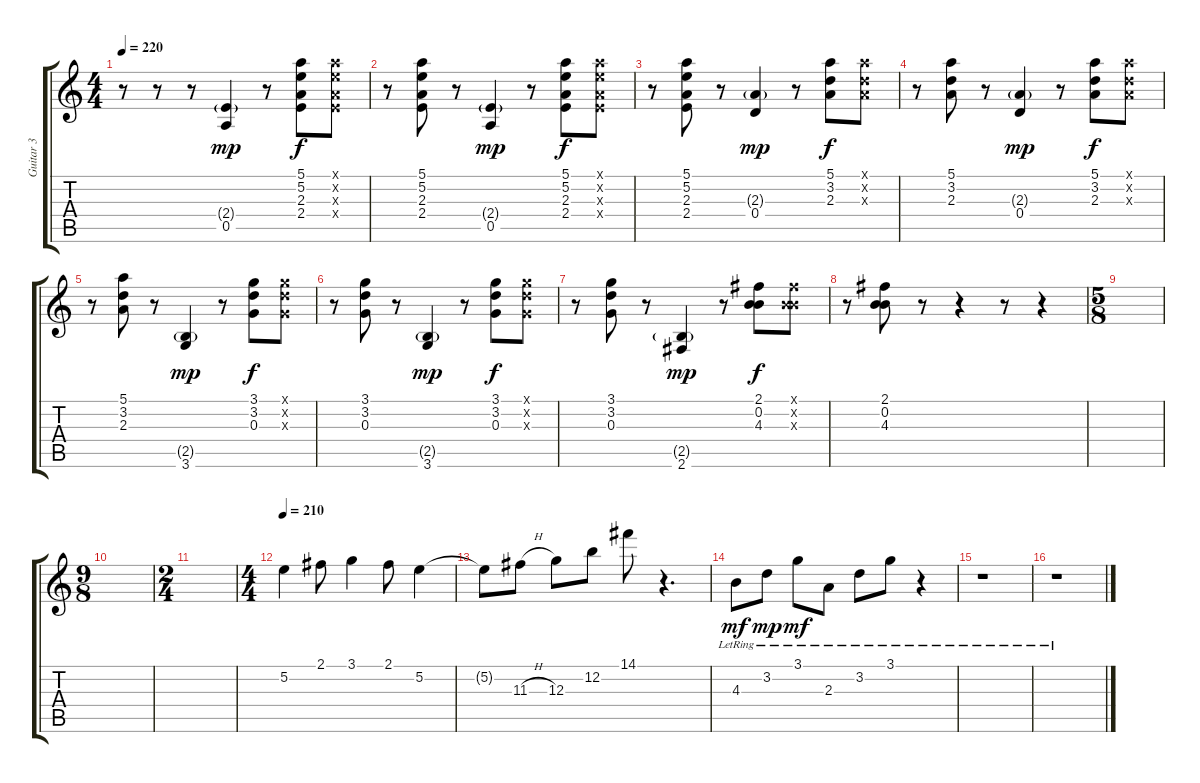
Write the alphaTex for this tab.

\track ("Guitar 3" "Guitar 3") {instrument acousticguitarnylon}
\staff {score tabs}
\tuning (E4 B3 G3 D3 A2 E2) {hide}
\ts (4 4)
\tempo 220
\clef g2
\ks c
r.8{dy mp} r.8 r.8 (2.4{g} 0.5).4 r.8 (5.1 5.2 2.3 2.4).8{dy f} (5.1{x} 5.2{x} 2.3{x} 2.4{x}).8 |
r.8 (5.1 5.2 2.3 2.4).8 r.8 (2.4{g} 0.5).4{dy mp} r.8 (5.1 5.2 2.3 2.4).8{dy f} (5.1{x} 5.2{x} 2.3{x} 2.4{x}).8 |
r.8 (5.1 5.2 2.3 2.4).8 r.8 (2.3{g} 0.4).4{dy mp} r.8 (5.1 3.2 2.3).8{dy f} (5.1{x} 3.2{x} 2.3{x}).8 |
r.8 (5.1 3.2 2.3).8 r.8 (2.3{g} 0.4).4{dy mp} r.8 (5.1 3.2 2.3).8{dy f} (5.1{x} 3.2{x} 2.3{x}).8 |
r.8 (5.1 3.2 2.3).8 r.8 (2.5{g} 3.6).4{dy mp} r.8 (3.1 3.2 0.3).8{dy f} (3.1{x} 3.2{x} 0.3{x}).8 |
r.8 (3.1 3.2 0.3).8 r.8 (2.5{g} 3.6).4{dy mp} r.8 (3.1 3.2 0.3).8{dy f} (3.1{x} 3.2{x} 0.3{x}).8 |
r.8 (3.1 3.2 0.3).8 r.8 (2.5{g} 2.6).4{dy mp} r.8 (2.1 0.2 4.3).8{dy f} (2.1{x} 0.2{x} 4.3{x}).8 |
r.8 (2.1 0.2 4.3).8 r.8 r.4 r.8 r.4 |
\ts (5 8)
|
\ts (9 8)
|
\ts (2 4)
|
\ts (4 4)
\tempo 210
5.2.4 2.1.8 3.1.4 2.1.8 5.2.4 |
5.2{t}.8 11.3{h}.8 12.3.8 12.2.8 14.1.8 r.4{d} |
4.3{lr}.8{dy mf} 3.2{lr}.8{dy mp} 3.1{lr}.8{dy mf} 2.3{lr}.8 3.2{lr}.8 3.1{lr}.8 r.4 |
r.1 |
r.1
